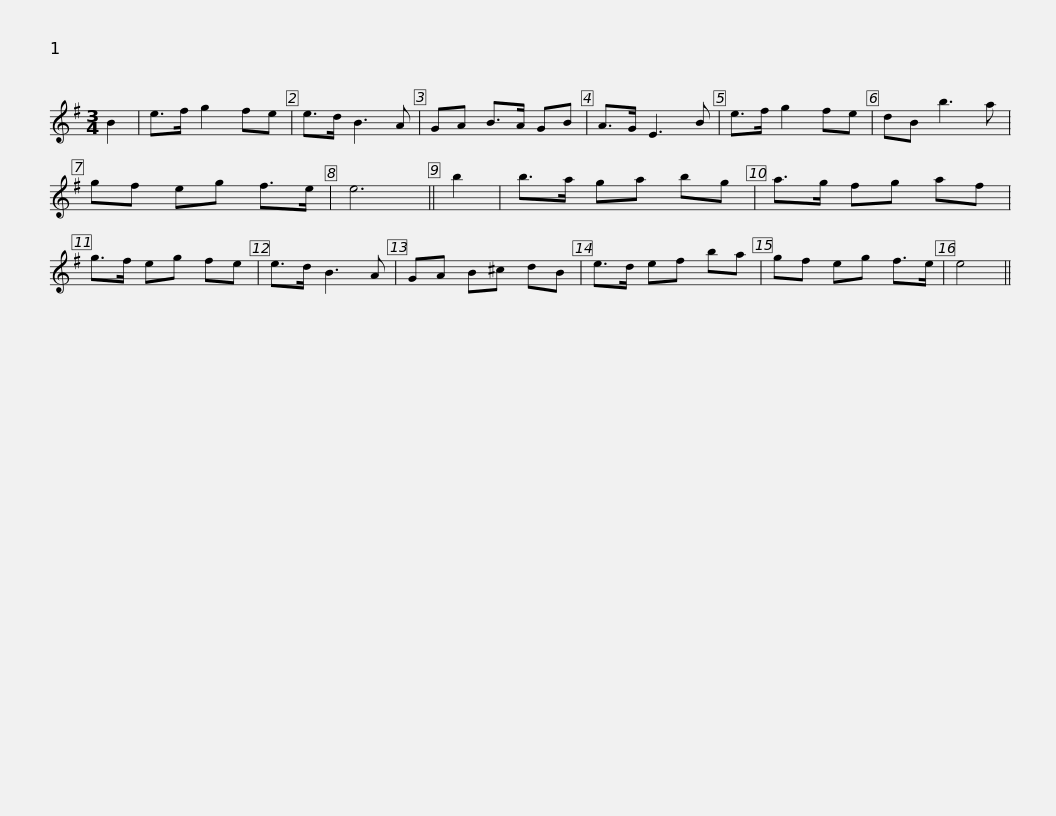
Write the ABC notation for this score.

X:1
L:1/8
M:3/4
I:linebreak $
K:Emin
V:1 treble
V:1
 B2 | e>f g2 fe | e>d B3 A | GA B>A GB | A>G E3 B | %5
 e>f g2 fe | dB b3 a | gf eg f>e | e6 ||$ b2 | %10
 b>a ga bg | a>g fg af | g>f eg fe | e>d B3 A | GA B^c dB | %15
 e>d ef ba |$ gf eg f>e | e4 || %18
